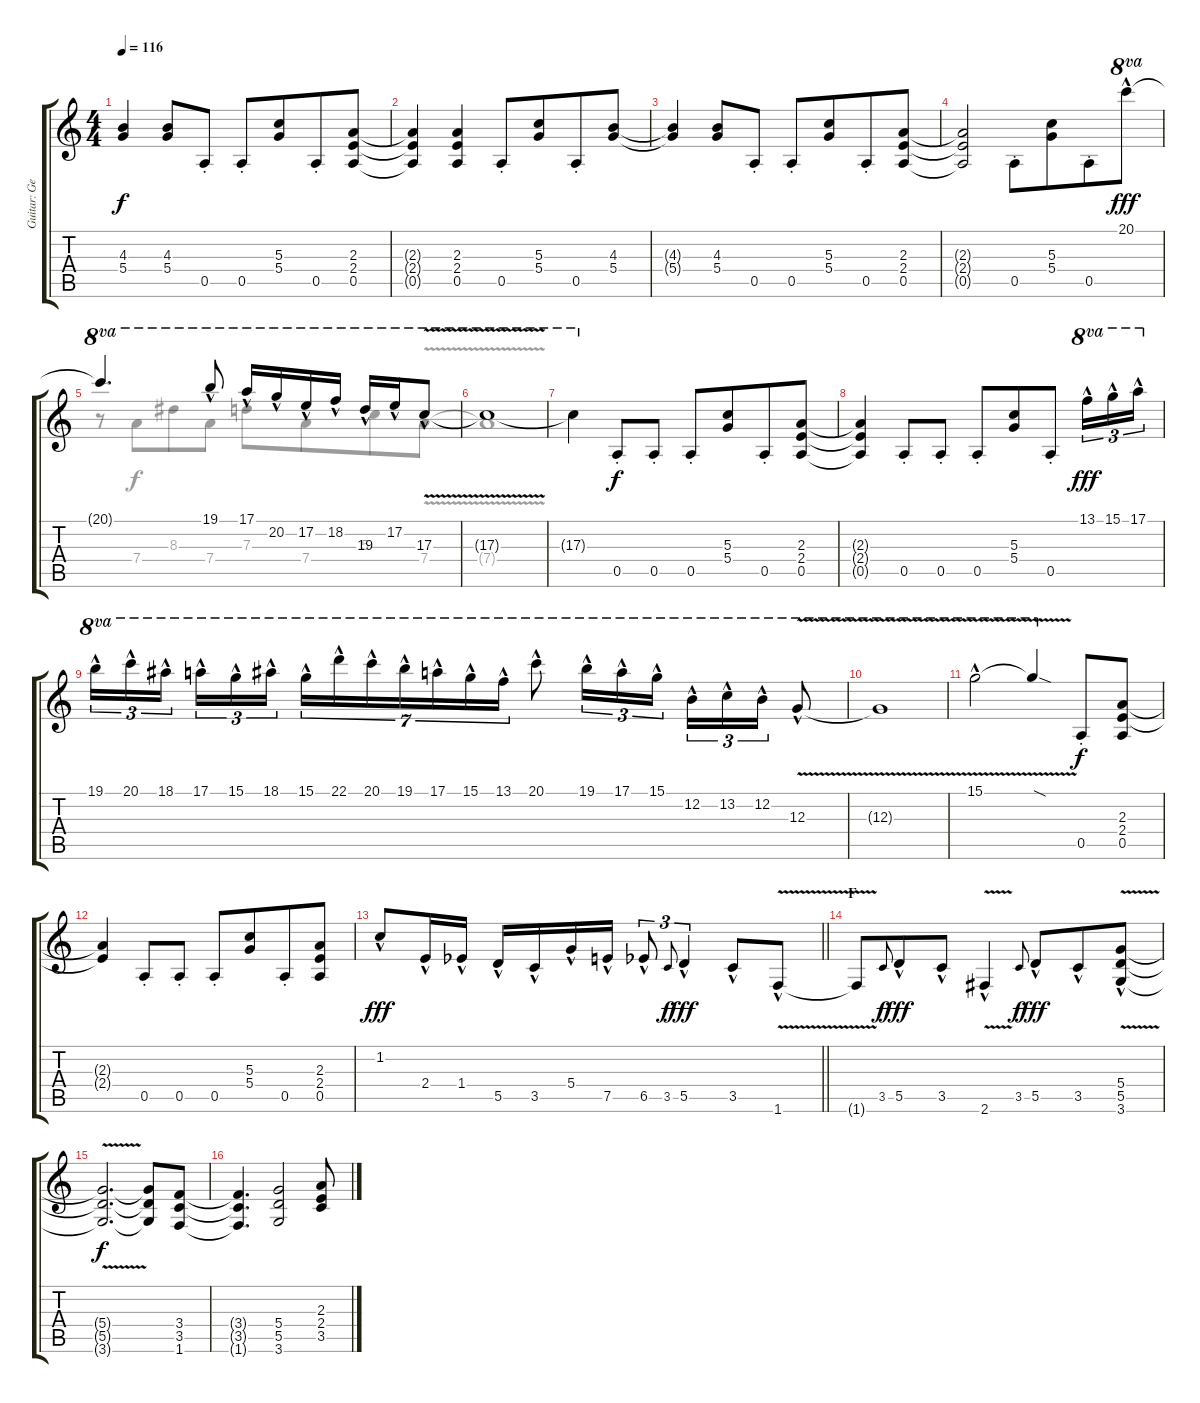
\track ("Guitar: George" "Guitar: Ge") {instrument distortionguitar}
\staff {score tabs}
\tuning (E4 B3 G3 D3 A2 E2) {hide}
\voice
\ts (4 4)
\tempo 116
\clef g2
\ks c
(4.3{t} 5.4{t}).4{dy f} (4.3 5.4).8 0.5{st}.8 0.5{st}.8 (5.3 5.4).8{beam merge} 0.5{st}.8 (2.3 2.4 0.5).8 |
(2.3{t} 2.4{t} 0.5{t}).4 (2.3 2.4 0.5).4 0.5{st}.8 (5.3 5.4).8{beam merge} 0.5{st}.8 (4.3 5.4).8 |
(4.3{t} 5.4{t}).4 (4.3 5.4).8 0.5{st}.8 0.5{st}.8 (5.3 5.4).8{beam merge} 0.5{st}.8 (2.3 2.4 0.5).8 |
(2.3{t} 2.4{t} 0.5{t}).2 0.5{st}.8 (5.3 5.4).8{beam merge} 0.5{st}.8 20.1{hac}.8{ot 8va dy fff} |
20.1{t}.4{d ot 8va} 19.1{hac}.8{ot 8va} 17.1{hac}.16{ot 8va} 20.2{hac}.16{ot 8va} 17.2{hac}.16{ot 8va} 18.2{hac}.16{ot 8va} 19.3{hac}.16{ot 8va} 17.2{hac}.16{ot 8va} 17.3{v hac}.8{ot 8va} |
17.3{t}.1{ot 8va} |
17.3{t}.4{ot 8va} 0.5{st}.8{dy f} 0.5{st}.8 0.5{st}.8 (5.3 5.4).8{beam merge} 0.5{st}.8 (2.3 2.4 0.5).8 |
(2.3{t} 2.4{t} 0.5{t}).4 0.5{st}.8 0.5{st}.8 0.5{st}.8 (5.3 5.4).8{beam merge} 0.5{st}.8 13.1{hac}.16{tu (3 2) ot 8va dy fff} 15.1{hac}.16{tu (3 2) ot 8va} 17.1{hac}.16{tu (3 2) ot 8va} |
19.1{hac}.16{tu (3 2) ot 8va} 20.1{hac}.16{tu (3 2) ot 8va} 18.1{hac}.16{tu (3 2) ot 8va beam splitsecondary} 17.1{hac}.16{tu (3 2) ot 8va} 15.1{hac}.16{tu (3 2) ot 8va} 18.1{hac}.16{tu (3 2) ot 8va} 15.1{hac}.16{tu (7 4) ot 8va} 22.1{hac}.16{tu (7 4) ot 8va} 20.1{hac}.16{tu (7 4) ot 8va} 19.1{hac}.16{tu (7 4) ot 8va} 17.1{hac}.16{tu (7 4) ot 8va} 15.1{hac}.16{tu (7 4) ot 8va} 13.1{hac}.16{tu (7 4) ot 8va} 20.1{hac}.8{ot 8va} 19.1{hac}.16{tu (3 2) ot 8va} 17.1{hac}.16{tu (3 2) ot 8va} 15.1{hac}.16{tu (3 2) ot 8va} 12.2{hac}.16{tu (3 2) ot 8va} 13.2{hac}.16{tu (3 2) ot 8va} 12.2{hac}.16{tu (3 2) ot 8va} 12.3{v hac}.8{ot 8va} |
12.3{t}.1{ot 8va} |
15.1{v hac}.2{ot 8va} 15.1{sod t}.4{ot 8va beam merge} 0.5{st}.8{dy f} (2.3 2.4 0.5).8 |
(2.3{t} 2.4{t}).4 0.5{st}.8 0.5{st}.8 0.5{st}.8 (5.3 5.4).8{beam merge} 0.5{st}.8 (2.3 2.4 0.5).8 |
\barLineRight lightlight
1.2{hac}.8{dy fff} 2.4{hac}.16 1.4{hac acc b}.16 5.5{hac}.16 3.5{hac}.16 5.4{hac}.16 7.5{hac}.16 6.5{hac acc b}.8{tu (3 2)} 3.5.8{gr onbeat dy f} 5.5{hac}.4{tu (3 2) dy fff beam merge} 3.5{hac}.8 1.6{v hac}.8 |
\section ("" "F")
1.6{t}.8 3.5.8{gr onbeat dy f} 5.5{hac}.8{dy fff beam merge} 3.5{hac}.8 2.6{v hac}.4 3.5.8{gr onbeat dy f} 5.5{hac}.8{dy fff beam merge} 3.5{hac}.8 (5.4{hac} 5.5{hac} 3.6{v hac}).8 |
(5.4{t} 5.5{t} 3.6{t}).2{d dy f} (5.4{t} 5.5{t} 3.6{t}).8 (3.4 3.5 1.6).8 |
(3.4{t} 3.5{t} 1.6{t}).4{d} (5.4 5.5 3.6).2 (2.3 2.4 3.5).8
\voice
\clef g2
\ottava regular
\simile none
\ks c
|
|
|
|
r.8 7.4.8{beam merge} 8.3.8 7.4.8 7.3.8 7.4.8{beam merge} 5.3.8 7.4{v}.8 |
7.4{t}.1{dy f} |
|
|
|
|
|
|
\barLineRight lightlight
|
|
|
